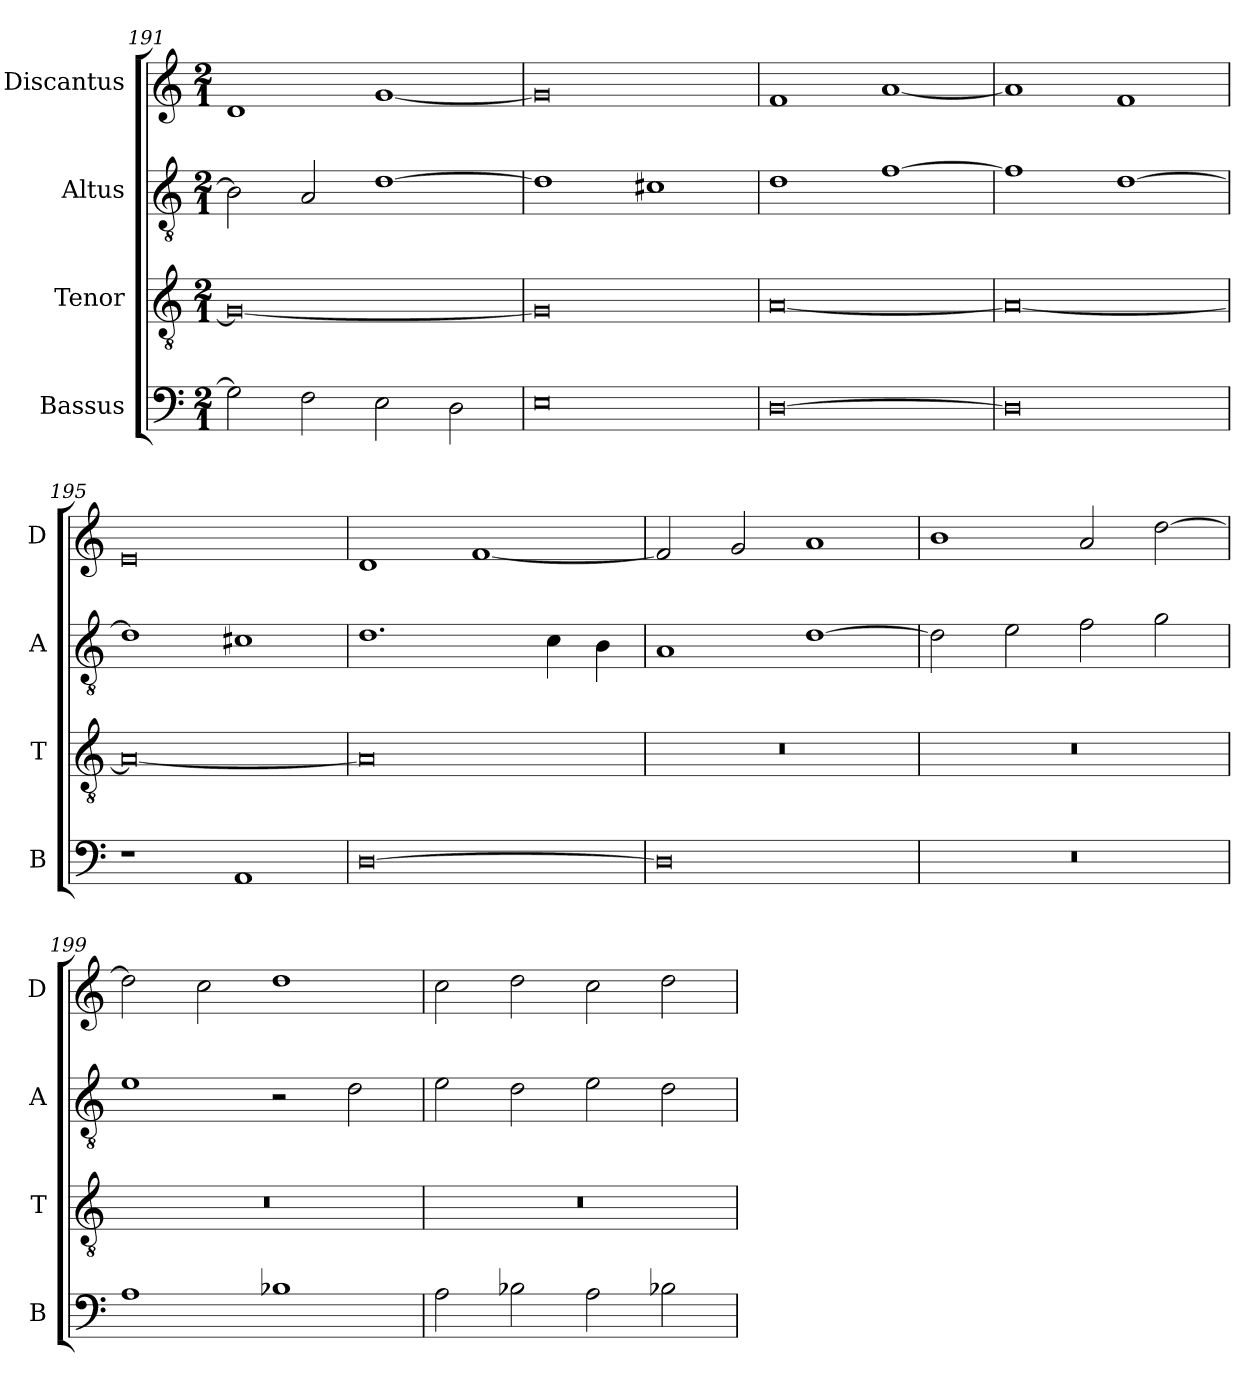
**kern	**kern	**kern	**kern
*part4	*part3	*part2	*part1
*staff4	*staff3	*staff2	*staff1
*I"Bassus	*I"Tenor	*I"Altus	*I"Discantus
*I'B	*I'T	*I'A	*I'D
*clefF4	*clefGv2	*clefGv2	*clefG2
*k[]	*k[]	*k[]	*k[]
*M2/1	*M2/1	*M2/1	*M2/1
=191	=191	=191	=191
2G\]	0G_	2B\]	1d
2F\	.	2A/	.
2E\	.	[1d	[1g
2D\	.	.	.
=192	=192	=192	=192
0E	0G]	1d]	0g]
.	.	1c#X	.
=193	=193	=193	=193
[0D	[0A	1d	1f
.	.	[1f	[1a
=194	=194	=194	=194
0D]	0A_	1f]	1a]
.	.	[1d	1f
=195	=195	=195	=195
1r	0A_	1d]	0e
1AA	.	1c#X	.
=196	=196	=196	=196
[0D	0A]	1.d	1d
.	.	.	[1f
.	.	4c\	.
.	.	4B\	.
=197	=197	=197	=197
0D]	0r	1A	2f/]
.	.	.	2g/
.	.	[1d	1a
=198	=198	=198	=198
0r	0r	2d\]	1b
.	.	2e\	.
.	.	2f\	2a/
.	.	2g\	[2dd\
=199	=199	=199	=199
1A	0r	1e	2dd\]
.	.	.	2cc\
1B-X	.	2r	1dd
.	.	2d\	.
=200	=200	=200	=200
2A\	0r	2e\	2cc\
2B-X\	.	2d\	2dd\
2A\	.	2e\	2cc\
2B-X\	.	2d\	2dd\
=	=	=	=
*-	*-	*-	*-
